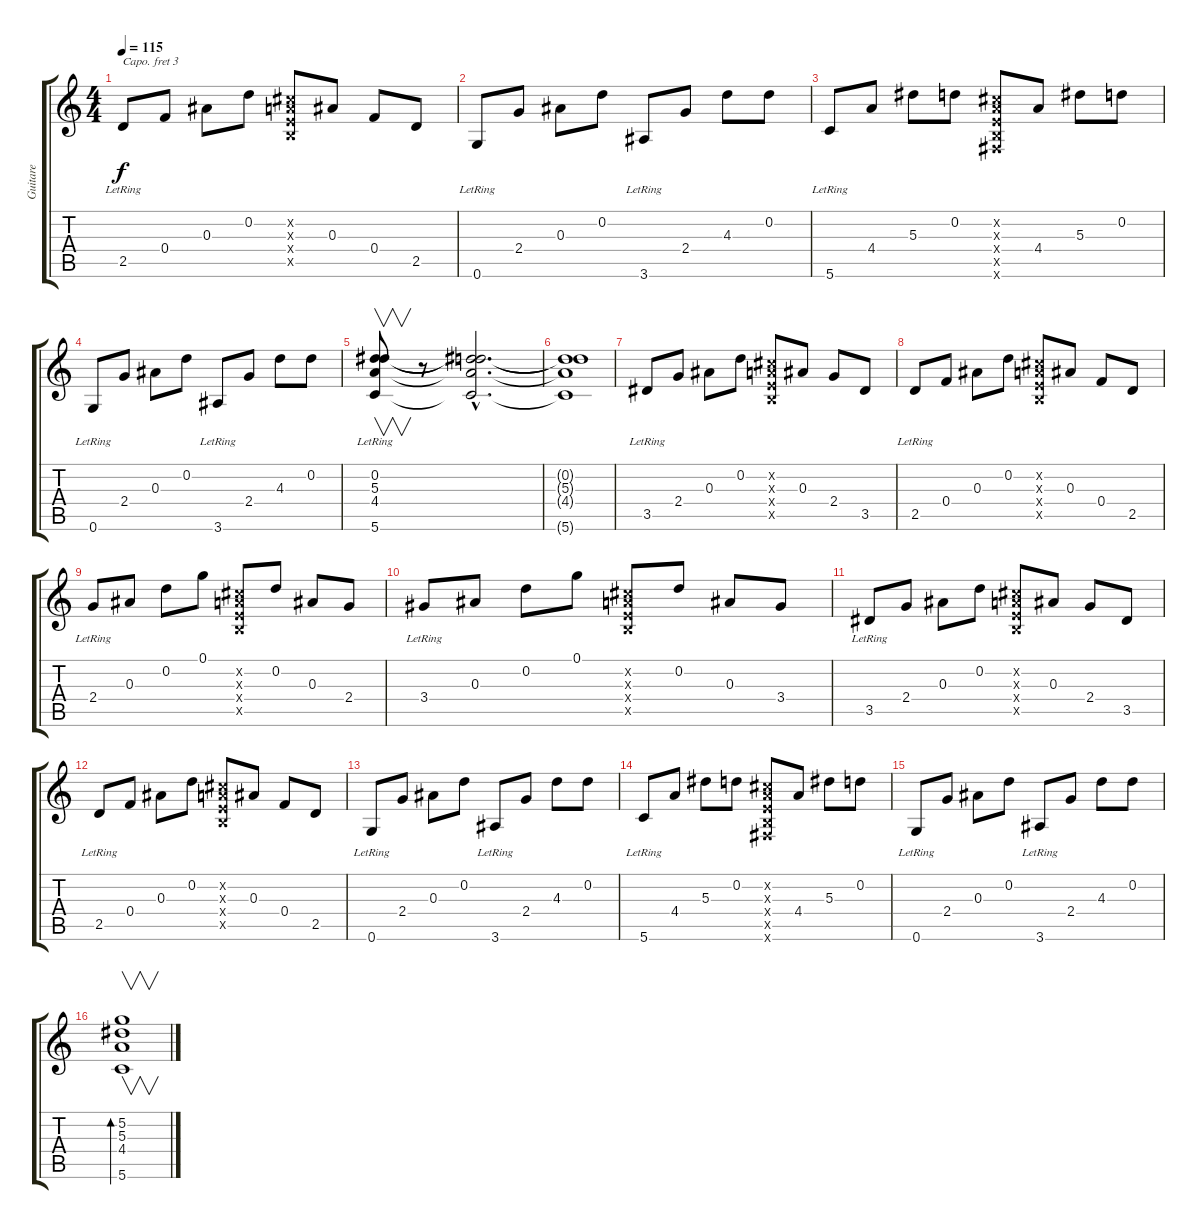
\track ("Guitare" "Guitare") {instrument electricguitarjazz}
\staff {score tabs}
\capo 3
\tuning (E4 B3 G3 D3 A2 E2) {hide}
\ts (4 4)
\tempo 115
\clef g2
\ks c
2.5{lr}.8{dy f} 0.4.8 0.3.8 0.2.8 (-1.2{x} -1.3{x} -1.4{x} -1.5{x}).8 0.3.8 0.4.8 2.5.8 |
0.6{lr}.8 2.4.8 0.3.8 0.2.8 3.6{lr}.8 2.4.8 4.3.8 0.2.8 |
5.6{lr}.8 4.4.8 5.3.8 0.2.8 (-1.2{x} -1.3{x} -1.4{x} -1.5{x} -1.6{x}).8 4.4.8 5.3.8 0.2.8 |
0.6{lr}.8 2.4.8 0.3.8 0.2.8 3.6{lr}.8 2.4.8 4.3.8 0.2.8 |
(0.2 5.3 4.4 5.6{lr}).8{v} r.8 (0.2{hac t} 5.3{hac t} 4.4{hac t} 5.6{hac t}).2{d} |
(0.2{t} 5.3{t} 4.4{t} 5.6{t}).1 |
3.5{lr}.8 2.4.8 0.3.8 0.2.8 (-1.2{x} -1.3{x} -1.4{x} -1.5{x}).8 0.3.8 2.4.8 3.5.8 |
2.5{lr}.8 0.4.8 0.3.8 0.2.8 (-1.2{x} -1.3{x} -1.4{x} -1.5{x}).8 0.3.8 0.4.8 2.5.8 |
2.4{lr}.8 0.3.8 0.2.8 0.1.8 (-1.2{x} -1.3{x} -1.4{x} -1.5{x}).8 0.2.8 0.3.8 2.4.8 |
3.4{lr}.8 0.3.8 0.2.8 0.1.8 (-1.2{x} -1.3{x} -1.4{x} -1.5{x}).8 0.2.8 0.3.8 3.4.8 |
3.5{lr}.8 2.4.8 0.3.8 0.2.8 (-1.2{x} -1.3{x} -1.4{x} -1.5{x}).8 0.3.8 2.4.8 3.5.8 |
2.5{lr}.8 0.4.8 0.3.8 0.2.8 (-1.2{x} -1.3{x} -1.4{x} -1.5{x}).8 0.3.8 0.4.8 2.5.8 |
0.6{lr}.8 2.4.8 0.3.8 0.2.8 3.6{lr}.8 2.4.8 4.3.8 0.2.8 |
5.6{lr}.8 4.4.8 5.3.8 0.2.8 (-1.2{x} -1.3{x} -1.4{x} -1.5{x} -1.6{x}).8 4.4.8 5.3.8 0.2.8 |
0.6{lr}.8 2.4.8 0.3.8 0.2.8 3.6{lr}.8 2.4.8 4.3.8 0.2.8 |
(5.2 5.3 4.4 5.6).1{v bd 240}
